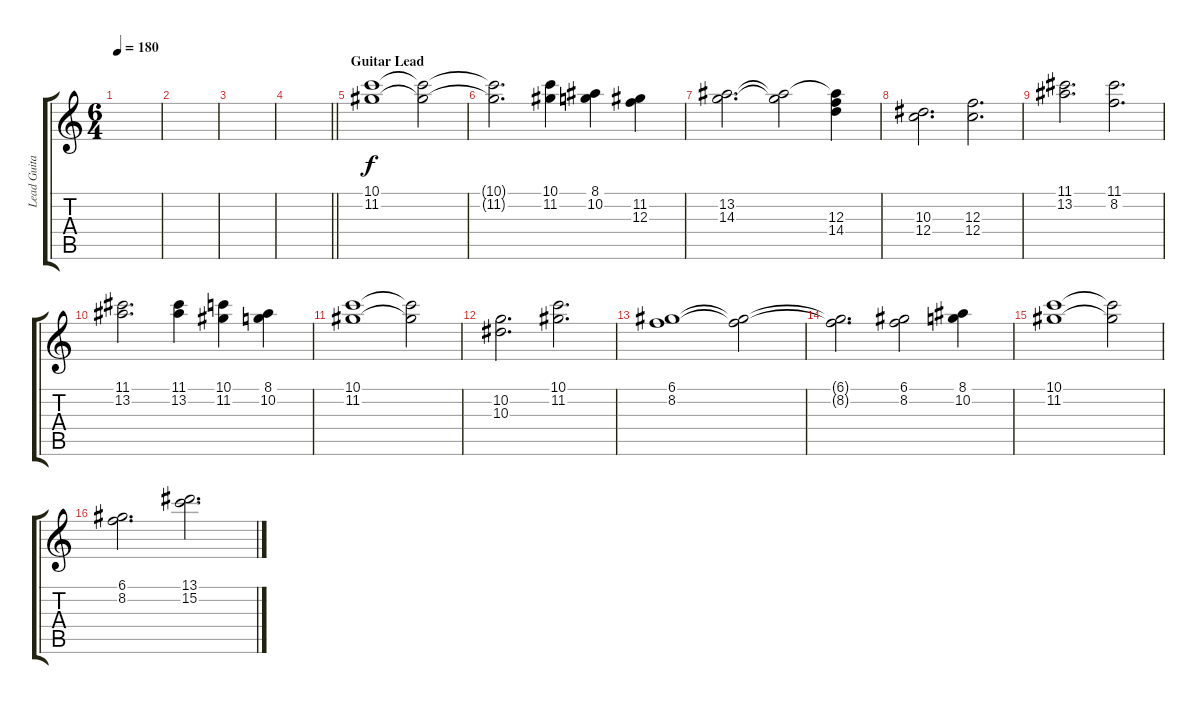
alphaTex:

\track ("Lead Guitar" "Lead Guita") {instrument overdrivenguitar}
\staff {score tabs}
\tuning (D4 A3 F3 C3 G2 D2) {hide}
\ts (6 4)
\tempo 180
\clef g2
\ks c
|
|
|
\barLineRight lightlight
|
\section ("" "Guitar Lead")
(10.1 11.2).1{volume 12} (10.1{t} 11.2{t}).2 |
(10.1{t} 11.2{t}).2{d} (10.1 11.2).4 (8.1 10.2).4 (11.2 12.3).4 |
(13.2 14.3).2{d} (13.2{t} 14.3{t}).2 (13.2{t} 12.3 14.4).4 |
(10.3 12.4).2{d} (12.3 12.4).2{d} |
(11.1 13.2).2{d} (11.1 8.2).2{d} |
(11.1 13.2).2{d} (11.1 13.2).4 (10.1 11.2).4 (8.1 10.2).4 |
(10.1 11.2).1 (10.1{t} 11.2{t}).2 |
(10.2 10.3).2{d} (10.1 11.2).2{d} |
(6.1 8.2).1 (6.1{t} 8.2{t}).2 |
(6.1{t} 8.2{t}).2{d} (6.1 8.2).2 (8.1 10.2).4 |
(10.1 11.2).1 (10.1{t} 11.2{t}).2 |
(6.1 8.2).2{d} (13.1 15.2).2{d}
